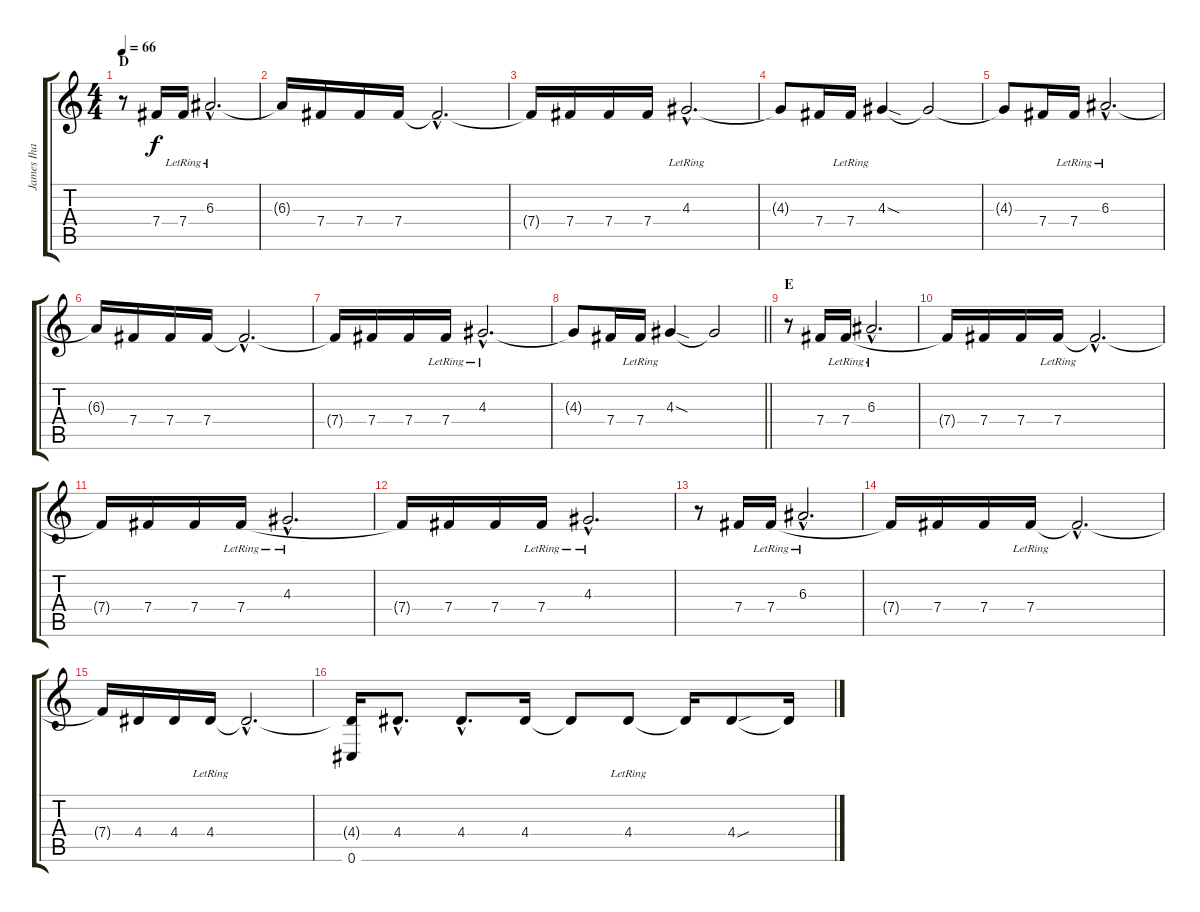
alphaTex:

\track ("James Iha - Guitar 4" "James Iha ") {instrument electricguitarjazz}
\staff {score tabs}
\tuning (Db4 Ab3 E3 B2 Gb2 Db2) {hide}
\ts (4 4)
\section ("" "D")
\tempo 66
\clef g2
\ks c
r.8{dy fff} 7.4.16{dy f} 7.4{lr}.16 6.3{hac lr}.2{d} |
6.3{t}.16 7.4.16 7.4.16 7.4.16 7.4{hac t}.2{d} |
7.4{t}.16 7.4.16 7.4.16 7.4.16 4.3{hac lr}.2{d} |
4.3{t}.8 7.4.16 7.4{lr}.16 4.3{sod}.4 4.3{t}.2 |
4.3{t}.8 7.4.16 7.4{lr}.16 6.3{hac lr}.2{d} |
6.3{t}.16 7.4.16 7.4.16 7.4.16 7.4{hac t}.2{d} |
7.4{t}.16 7.4.16 7.4.16 7.4{lr}.16 4.3{hac lr}.2{d} |
\barLineRight lightlight
4.3{t}.8 7.4.16 7.4{lr}.16 4.3{sod}.4 4.3{t}.2 |
\section ("" "E")
r.8 7.4.16 7.4{lr}.16 6.3{hac lr}.2{d} |
7.4{t}.16 7.4.16 7.4.16 7.4{lr}.16 7.4{hac t}.2{d} |
7.4{t}.16 7.4.16 7.4.16 7.4{lr}.16 4.3{hac lr}.2{d} |
7.4{t}.16 7.4.16 7.4.16 7.4{lr}.16 4.3{hac lr}.2{d} |
r.8 7.4.16 7.4{lr}.16 6.3{hac lr}.2{d} |
7.4{t}.16 7.4.16 7.4.16 7.4{lr}.16 7.4{hac t}.2{d} |
7.4{t}.16 4.4.16 4.4.16 4.4{lr}.16 4.4{hac t}.2{d} |
(4.4{t} 0.6).16 4.4{hac}.8{d} 4.4{hac}.8{d} 4.4.16 4.4{t}.8 4.4{lr}.8 4.4{t}.16 4.4{sou}.8 4.4{t}.16
